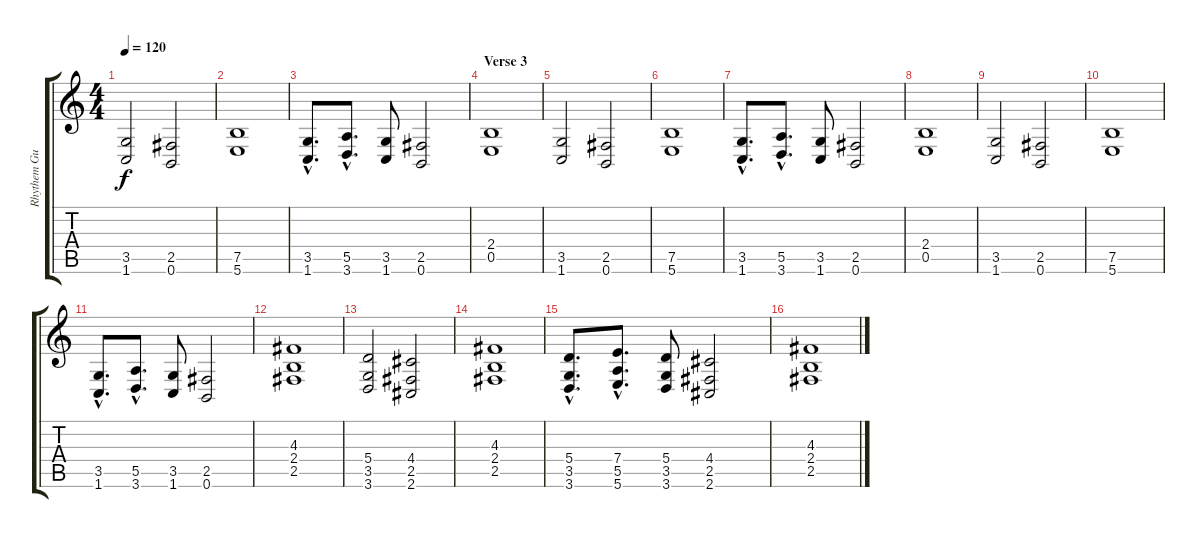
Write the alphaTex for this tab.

\track ("Rhythem Guit. 2" "Rhythem Gu") {instrument distortionguitar}
\staff {score tabs}
\tuning (B3 Gb3 D3 A2 E2 B1) {hide}
\ts (4 4)
\tempo 120
\clef g2
\ks c
(3.5 1.6).2{dy f} (2.5 0.6).2 |
(7.5 5.6).1 |
(3.5{hac} 1.6{hac}).8{d} (5.5{hac} 3.6{hac}).8{d} (3.5 1.6).8 (2.5 0.6).2 |
\section ("" "Verse 3")
(2.4 0.5).1 |
(3.5 1.6).2 (2.5 0.6).2 |
(7.5 5.6).1 |
(3.5{hac} 1.6{hac}).8{d} (5.5{hac} 3.6{hac}).8{d} (3.5 1.6).8 (2.5 0.6).2 |
(2.4 0.5).1 |
(3.5 1.6).2 (2.5 0.6).2 |
(7.5 5.6).1 |
(3.5{hac} 1.6{hac}).8{d} (5.5{hac} 3.6{hac}).8{d} (3.5 1.6).8 (2.5 0.6).2 |
(4.3 2.4 2.5).1 |
(5.4 3.5 3.6).2 (4.4 2.5 2.6).2 |
(4.3 2.4 2.5).1 |
(5.4{hac} 3.5{hac} 3.6{hac}).8{d} (7.4{hac} 5.5{hac} 5.6{hac}).8{d} (5.4 3.5 3.6).8 (4.4 2.5 2.6).2 |
(4.3 2.4 2.5).1
